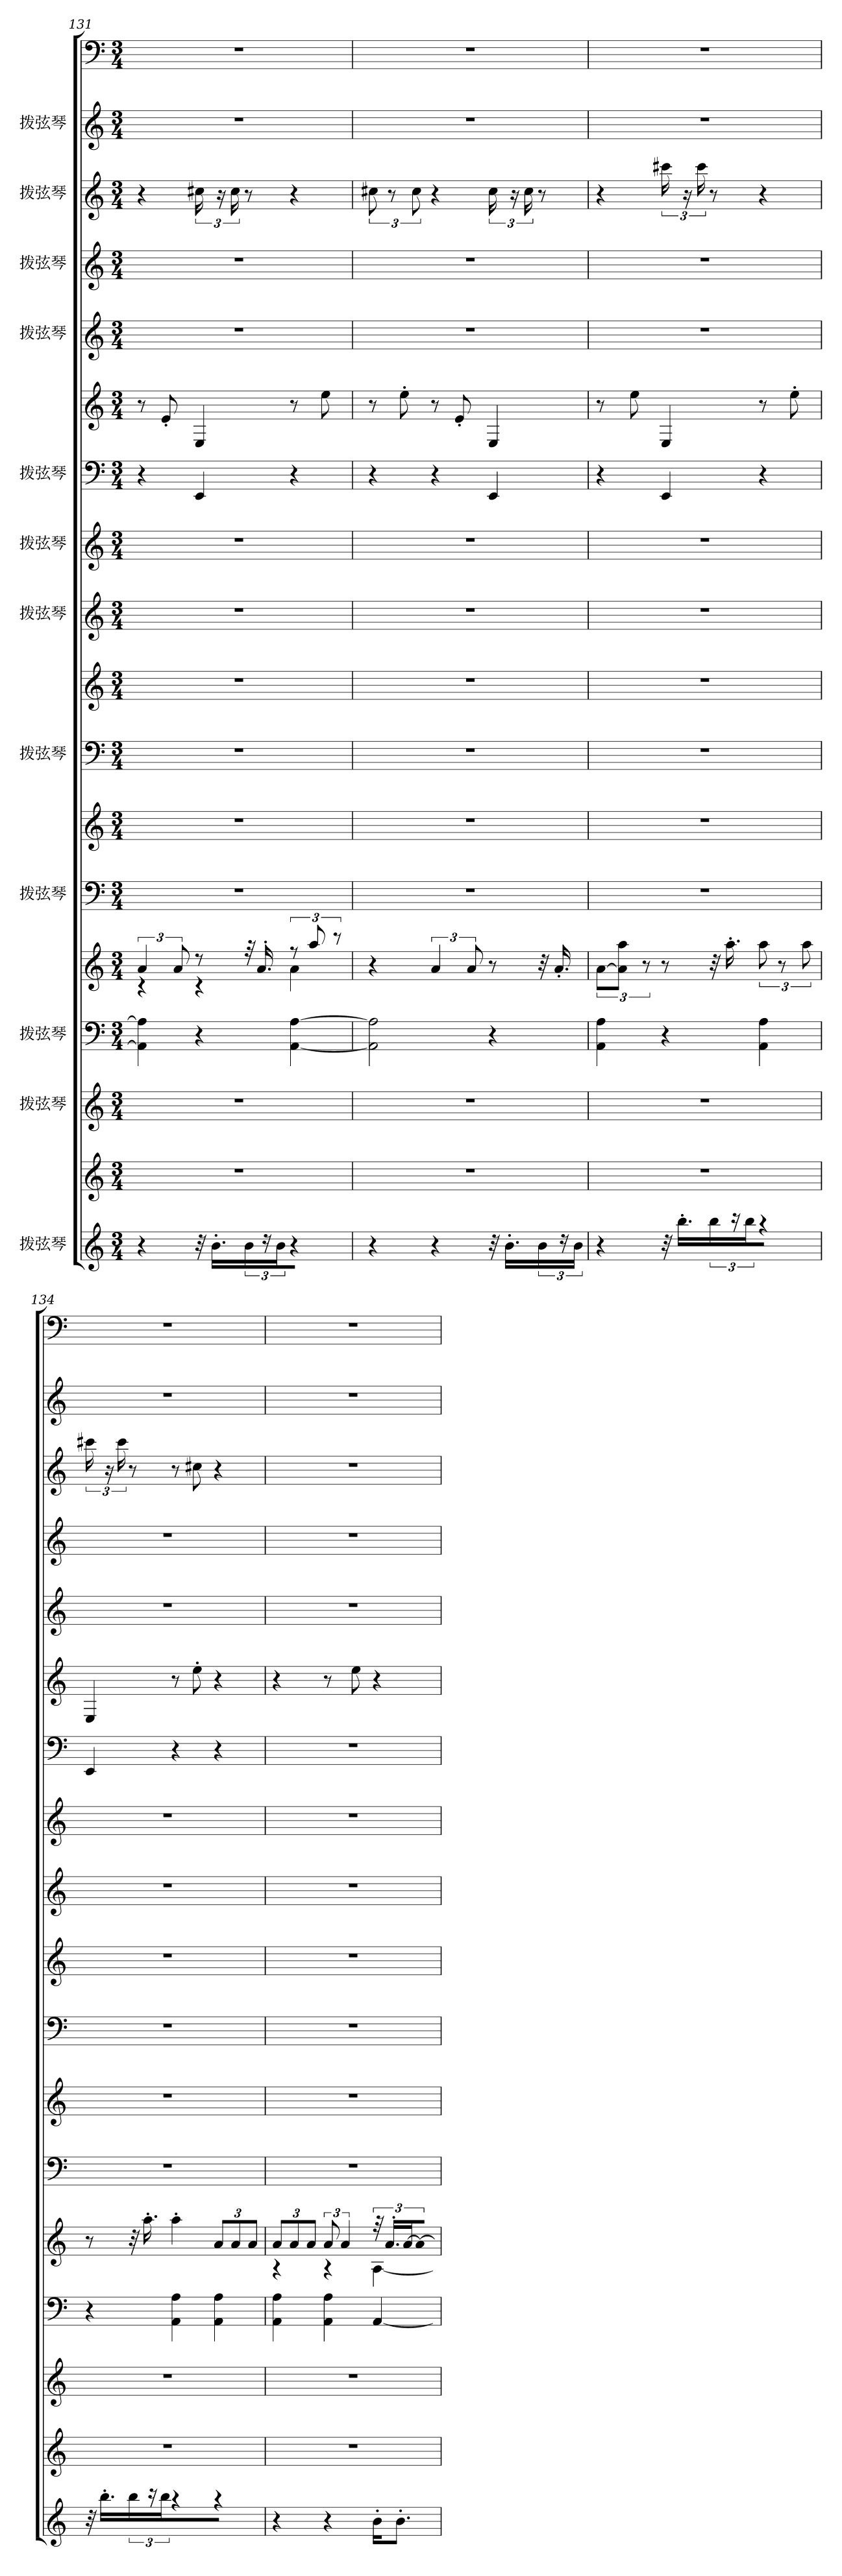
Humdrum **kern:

**kern	**kern	**kern	**kern	**kern	**kern	**kern	**kern	**kern	**kern	**kern	**kern	**kern	**kern	**kern	**kern	**kern	**kern
*part12	*part12	*part11	*part10	*part10	*part9	*part9	*part8	*part8	*part7	*part6	*part5	*part5	*part4	*part3	*part2	*part1	*part1
*staff18	*staff17	*staff16	*staff15	*staff14	*staff13	*staff12	*staff11	*staff10	*staff9	*staff8	*staff7	*staff6	*staff5	*staff4	*staff3	*staff2	*staff1
*I"拨弦琴	*	*I"拨弦琴	*I"拨弦琴	*	*I"拨弦琴	*	*I"拨弦琴	*	*I"拨弦琴	*I"拨弦琴	*I"拨弦琴	*	*I"拨弦琴	*I"拨弦琴	*I"拨弦琴	*I"拨弦琴	*
*clefG2	*clefG2	*clefG2	*clefF4	*clefG2	*clefF4	*clefG2	*clefF4	*clefG2	*clefG2	*clefG2	*clefF4	*clefG2	*clefG2	*clefG2	*clefG2	*clefG2	*clefF4
*k[]	*k[]	*k[]	*k[]	*k[]	*k[]	*k[]	*k[]	*k[]	*k[]	*k[]	*k[]	*k[]	*k[]	*k[]	*k[]	*k[]	*k[]
*M3/4	*M3/4	*M3/4	*M3/4	*M3/4	*M3/4	*M3/4	*M3/4	*M3/4	*M3/4	*M3/4	*M3/4	*M3/4	*M3/4	*M3/4	*M3/4	*M3/4	*M3/4
=131	=131	=131	=131	=131	=131	=131	=131	=131	=131	=131	=131	=131	=131	=131	=131	=131	=131
*	*	*	*	*^	*	*	*	*	*	*	*	*	*	*	*	*	*
4r	2.r	2.r	4AA\] 4A\]	6a/	4r	2.r	2.r	2.r	2.r	2.r	2.r	4r	8r	2.r	2.r	4r	2.r	2.r
.	.	.	.	.	.	.	.	.	.	.	.	.	8e'/	.	.	.	.	.
.	.	.	.	12a/	.	.	.	.	.	.	.	.	.	.	.	.	.	.
32r	.	.	4r	8r	4r	.	.	.	.	.	.	4EE/	4E/	.	.	24cc#X\	.	.
16.b'\LL	.	.	.	.	.	.	.	.	.	.	.	.	.	.	.	.	.	.
.	.	.	.	.	.	.	.	.	.	.	.	.	.	.	.	24r	.	.
.	.	.	.	.	.	.	.	.	.	.	.	.	.	.	.	24cc#\	.	.
24b\JJ	.	.	.	32r	.	.	.	.	.	.	.	.	.	.	.	8r	.	.
.	.	.	.	16.a'/	.	.	.	.	.	.	.	.	.	.	.	.	.	.
24r	.	.	.	.	.	.	.	.	.	.	.	.	.	.	.	.	.	.
24b\	.	.	.	.	.	.	.	.	.	.	.	.	.	.	.	.	.	.
4r	.	.	[4AA\ [4A\	12r	4a\	.	.	.	.	.	.	4r	8r	.	.	4r	.	.
.	.	.	.	12aa/	.	.	.	.	.	.	.	.	.	.	.	.	.	.
.	.	.	.	.	.	.	.	.	.	.	.	.	8ee\	.	.	.	.	.
.	.	.	.	12r	.	.	.	.	.	.	.	.	.	.	.	.	.	.
*	*	*	*	*v	*v	*	*	*	*	*	*	*	*	*	*	*	*	*
=132	=132	=132	=132	=132	=132	=132	=132	=132	=132	=132	=132	=132	=132	=132	=132	=132	=132
4r	2.r	2.r	2AA\] 2A\]	4r	2.r	2.r	2.r	2.r	2.r	2.r	4r	8r	2.r	2.r	12cc#X\	2.r	2.r
.	.	.	.	.	.	.	.	.	.	.	.	.	.	.	12r	.	.
.	.	.	.	.	.	.	.	.	.	.	.	8ee'\	.	.	.	.	.
.	.	.	.	.	.	.	.	.	.	.	.	.	.	.	12cc#\	.	.
4r	.	.	.	6a/	.	.	.	.	.	.	4r	8r	.	.	4r	.	.
.	.	.	.	.	.	.	.	.	.	.	.	8e'/	.	.	.	.	.
.	.	.	.	12a/	.	.	.	.	.	.	.	.	.	.	.	.	.
32r	.	.	4r	8r	.	.	.	.	.	.	4EE/	4E/	.	.	24cc#\	.	.
16.b'\LL	.	.	.	.	.	.	.	.	.	.	.	.	.	.	.	.	.
.	.	.	.	.	.	.	.	.	.	.	.	.	.	.	24r	.	.
.	.	.	.	.	.	.	.	.	.	.	.	.	.	.	24cc#\	.	.
24b\JJ	.	.	.	32r	.	.	.	.	.	.	.	.	.	.	8r	.	.
.	.	.	.	16.a'/	.	.	.	.	.	.	.	.	.	.	.	.	.
24r	.	.	.	.	.	.	.	.	.	.	.	.	.	.	.	.	.
24b\	.	.	.	.	.	.	.	.	.	.	.	.	.	.	.	.	.
!!LO:PB:g=z
=133	=133	=133	=133	=133	=133	=133	=133	=133	=133	=133	=133	=133	=133	=133	=133	=133	=133
4r	2.r	2.r	4AA\ 4A\	[12a\L	2.r	2.r	2.r	2.r	2.r	2.r	4r	8r	2.r	2.r	4r	2.r	2.r
.	.	.	.	12a\] 12aa\J	.	.	.	.	.	.	.	.	.	.	.	.	.
.	.	.	.	.	.	.	.	.	.	.	.	8ee\	.	.	.	.	.
.	.	.	.	12r	.	.	.	.	.	.	.	.	.	.	.	.	.
32r	.	.	4r	8r	.	.	.	.	.	.	4EE/	4E/	.	.	24ccc#X\	.	.
16.bb'\LL	.	.	.	.	.	.	.	.	.	.	.	.	.	.	.	.	.
.	.	.	.	.	.	.	.	.	.	.	.	.	.	.	24r	.	.
.	.	.	.	.	.	.	.	.	.	.	.	.	.	.	24ccc#\	.	.
24bb\JJ	.	.	.	32r	.	.	.	.	.	.	.	.	.	.	8r	.	.
.	.	.	.	16.aa'\	.	.	.	.	.	.	.	.	.	.	.	.	.
24r	.	.	.	.	.	.	.	.	.	.	.	.	.	.	.	.	.
24bb\	.	.	.	.	.	.	.	.	.	.	.	.	.	.	.	.	.
4r	.	.	4AA\ 4A\	12aa\	.	.	.	.	.	.	4r	8r	.	.	4r	.	.
.	.	.	.	12r	.	.	.	.	.	.	.	.	.	.	.	.	.
.	.	.	.	.	.	.	.	.	.	.	.	8ee'\	.	.	.	.	.
.	.	.	.	12aa\	.	.	.	.	.	.	.	.	.	.	.	.	.
=134	=134	=134	=134	=134	=134	=134	=134	=134	=134	=134	=134	=134	=134	=134	=134	=134	=134
32r	2.r	2.r	4r	8r	2.r	2.r	2.r	2.r	2.r	2.r	4EE/	4E/	2.r	2.r	24ccc#X\	2.r	2.r
16.bb'\LL	.	.	.	.	.	.	.	.	.	.	.	.	.	.	.	.	.
.	.	.	.	.	.	.	.	.	.	.	.	.	.	.	24r	.	.
.	.	.	.	.	.	.	.	.	.	.	.	.	.	.	24ccc#\	.	.
24bb\JJ	.	.	.	32r	.	.	.	.	.	.	.	.	.	.	8r	.	.
.	.	.	.	16.aa'\	.	.	.	.	.	.	.	.	.	.	.	.	.
24r	.	.	.	.	.	.	.	.	.	.	.	.	.	.	.	.	.
24bb\	.	.	.	.	.	.	.	.	.	.	.	.	.	.	.	.	.
4r	.	.	4AA\ 4A\	4aa'\	.	.	.	.	.	.	4r	8r	.	.	8r	.	.
.	.	.	.	.	.	.	.	.	.	.	.	8ee'\	.	.	8cc#X\	.	.
*	*	*	*	*Xbrackettup	*	*	*	*	*	*	*	*	*	*	*	*	*
4r	.	.	4AA\ 4A\	12a/L	.	.	.	.	.	.	4r	4r	.	.	4r	.	.
.	.	.	.	12a/	.	.	.	.	.	.	.	.	.	.	.	.	.
.	.	.	.	12a/J	.	.	.	.	.	.	.	.	.	.	.	.	.
=135	=135	=135	=135	=135	=135	=135	=135	=135	=135	=135	=135	=135	=135	=135	=135	=135	=135
*	*	*	*	*^	*	*	*	*	*	*	*	*	*	*	*	*	*
4r	2.r	2.r	4AA\ 4A\	12a/L	4r	2.r	2.r	2.r	2.r	2.r	2.r	2.r	4r	2.r	2.r	2.r	2.r	2.r
.	.	.	.	12a/	.	.	.	.	.	.	.	.	.	.	.	.	.	.
.	.	.	.	12a/J	.	.	.	.	.	.	.	.	.	.	.	.	.	.
*	*	*	*	*brackettup	*	*	*	*	*	*	*	*	*	*	*	*	*	*
4r	.	.	4AA\ 4A\	12a/	4r	.	.	.	.	.	.	.	8r	.	.	.	.	.
.	.	.	.	6a/	.	.	.	.	.	.	.	.	.	.	.	.	.	.
.	.	.	.	.	.	.	.	.	.	.	.	.	8ee\	.	.	.	.	.
16b'\KL	.	.	[4AA/	48r	[4A\	.	.	.	.	.	.	.	4r	.	.	.	.	.
.	.	.	.	24.a'/LL	.	.	.	.	.	.	.	.	.	.	.	.	.	.
8.b'\J	.	.	.	.	.	.	.	.	.	.	.	.	.	.	.	.	.	.
.	.	.	.	[24a/J	.	.	.	.	.	.	.	.	.	.	.	.	.	.
.	.	.	.	8a/J_	.	.	.	.	.	.	.	.	.	.	.	.	.	.
*	*	*	*	*v	*v	*	*	*	*	*	*	*	*	*	*	*	*	*
=	=	=	=	=	=	=	=	=	=	=	=	=	=	=	=	=	=
*-	*-	*-	*-	*-	*-	*-	*-	*-	*-	*-	*-	*-	*-	*-	*-	*-	*-
